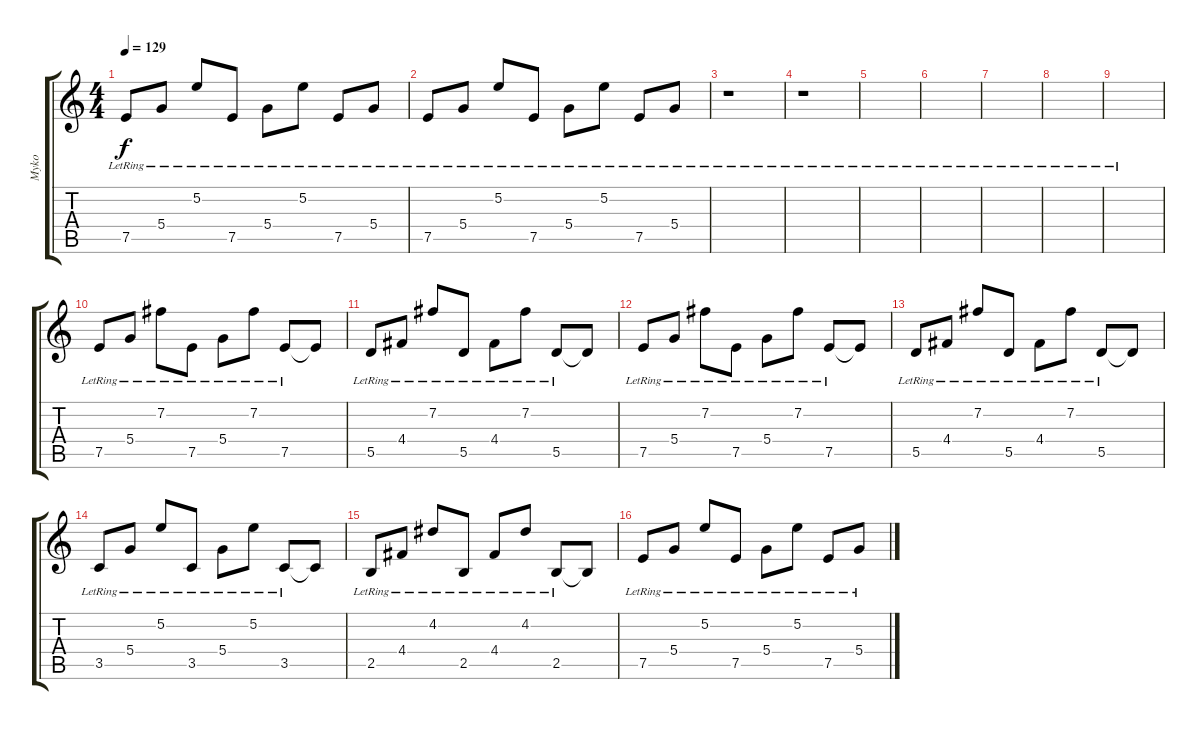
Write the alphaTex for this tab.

\track ("Myko" "Myko") {instrument acousticguitarsteel}
\staff {score tabs}
\tuning (E4 B3 G3 D3 A2 E2) {hide}
\ts (4 4)
\tempo 129
\clef g2
\ks c
7.5{lr}.8{dy f} 5.4{lr}.8 5.2{lr}.8 7.5{lr}.8 5.4{lr}.8 5.2{lr}.8 7.5{lr}.8 5.4{lr}.8 |
7.5{lr}.8{volume 5} 5.4{lr}.8 5.2{lr}.8 7.5{lr}.8 5.4{lr}.8 5.2{lr}.8 7.5{lr}.8 5.4{lr}.8 |
r.1 |
r.1{volume 16 instrument acousticguitarsteel} |
|
|
|
|
|
7.5{lr}.8{volume 16} 5.4{lr}.8 7.2{lr}.8 7.5{lr}.8 5.4{lr}.8 7.2{lr}.8 7.5{lr}.8 7.5{t}.8 |
5.5{lr}.8 4.4{lr}.8 7.2{lr}.8 5.5{lr}.8 4.4{lr}.8 7.2{lr}.8 5.5{lr}.8 5.5{t}.8 |
7.5{lr}.8 5.4{lr}.8 7.2{lr}.8 7.5{lr}.8 5.4{lr}.8 7.2{lr}.8 7.5{lr}.8 7.5{t}.8 |
5.5{lr}.8 4.4{lr}.8 7.2{lr}.8 5.5{lr}.8 4.4{lr}.8 7.2{lr}.8 5.5{lr}.8 5.5{t}.8 |
3.5{lr}.8 5.4{lr}.8 5.2{lr}.8 3.5{lr}.8 5.4{lr}.8 5.2{lr}.8 3.5{lr}.8 3.5{t}.8 |
2.5{lr}.8 4.4{lr}.8 4.2{lr}.8 2.5{lr}.8 4.4{lr}.8 4.2{lr}.8 2.5{lr}.8 2.5{t}.8 |
7.5{lr}.8 5.4{lr}.8 5.2{lr}.8 7.5{lr}.8 5.4{lr}.8 5.2{lr}.8 7.5{lr}.8 5.4{lr}.8
